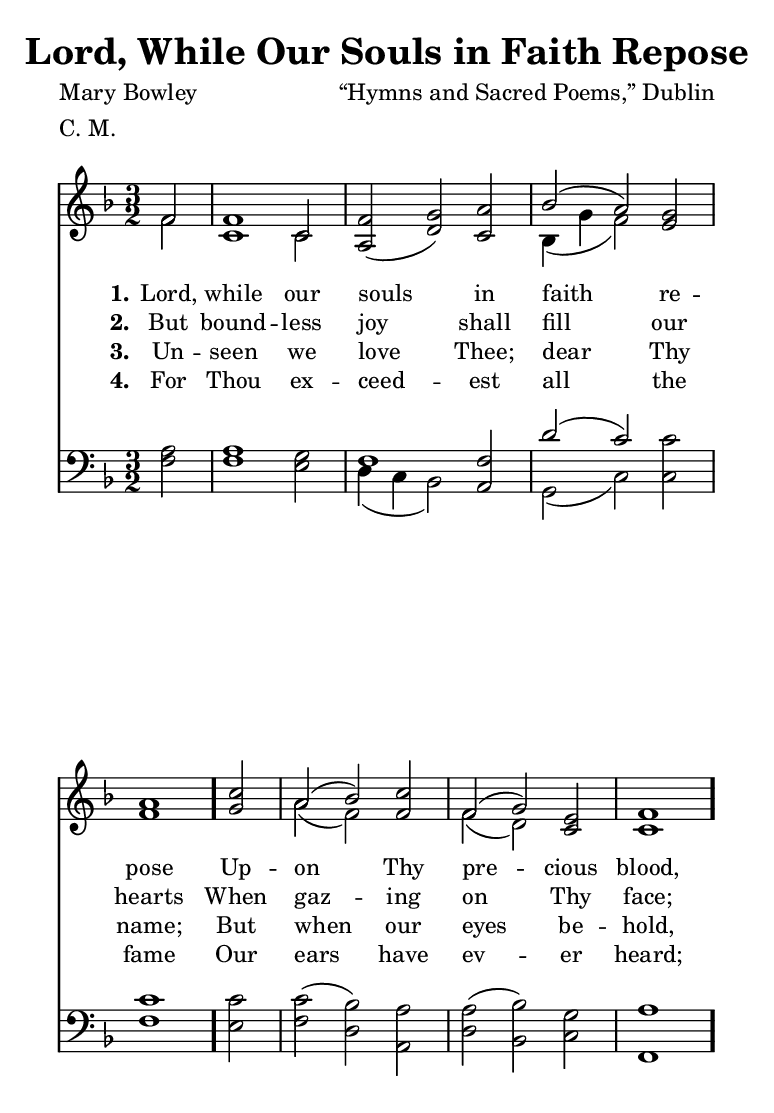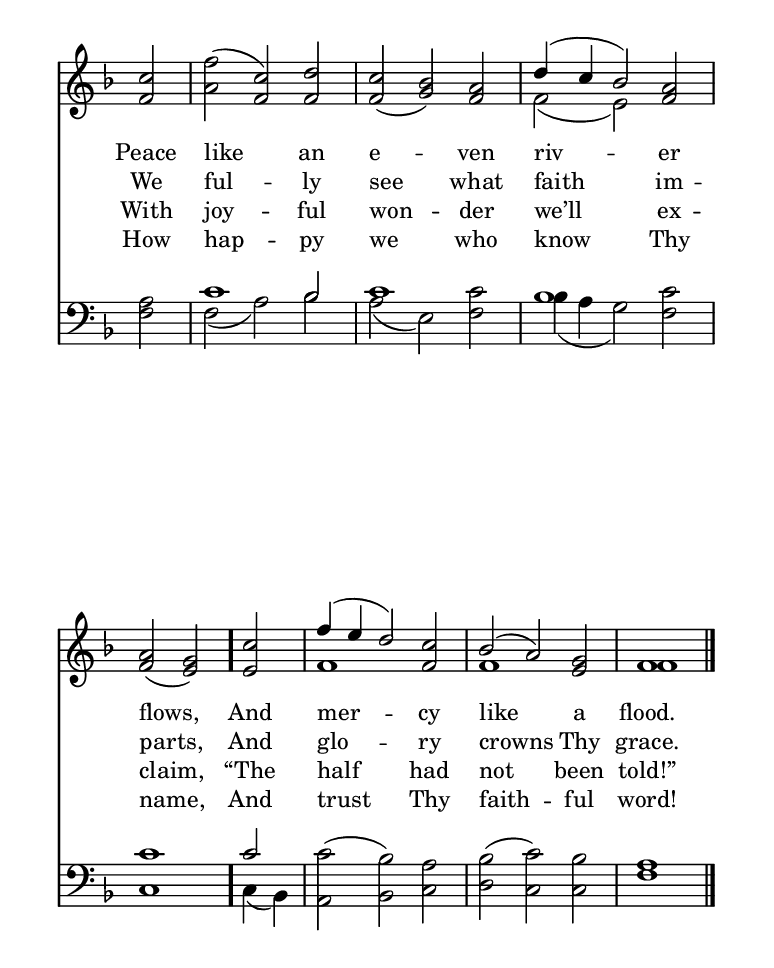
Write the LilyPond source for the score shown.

\include "common/global.ily"
\paper {
  \include "common/paper.ily"
  %ragged-bottom = ##t
  ragged-last-bottom = ##t
  %systems-per-page = ##f
  %page-count = ##f
  system-count = #(cond (is-eogsized 2) (#t #f))
}

\header{
  hymnnumber = "148"
  title = "Lord, While Our Souls in Faith Repose"
  tunename = "Irish"
  meter = "C. M."
  poet = "Mary Bowley"
  composer = "“Hymns and Sacred Poems,” Dublin"
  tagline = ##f
}

% for fermata in MIDI
ta = { \tempo 2=90 }
tb = { \tempo 2=45 }

global = {
  \include "common/overrides.ily"
  \override Staff.TimeSignature.style = #'numbered
  \time 3/2
  \override Score.MetronomeMark.transparent = ##t % hide all fermata changes too
  \ta
  \key f \major
  \partial 2
  \autoBeamOff
}

notesSoprano = {
\global
\relative c' {

  f2 | f1 c2 | f(g) a | bes( a) g | a1
  c2 | a( bes) c | f,( g) e | f1
  c'2 | f( c) d | c( bes) a | d4( c bes2) a | a( g)
  c | f4( e d2) c | bes( a) g | f1
  \bar "|."

}
}

notesAlto = {
\global
\relative e' {

  f2 | c1 c2 | a( d) c | bes4( g' f2) e | f1
  g2 | a( f) f | f( d) c | c1
  f2 | a( f) f | f( g) f | f( e) f | f( e)
  e | f1 f2 | f1 e2 | f1

}
}

notesTenor = {
\global
\relative a {

  a2 | a1 g2 | f1 f2 | d'2( c) c | c1
  c2 | c( bes) a | a( bes) g | a1
  a2 | c1 bes2 | c1 c2 | bes1 c2 | c1
  c2 | c( bes) a | bes( c) bes | a1

}
}

notesBass = {
\global
\relative f {

  f2 | f1 e2 | d4( c bes2) a | g( c) c | f1
  e2 | f( d) a | d( bes) c | f,1
  f'2 | f( a) bes | a( e) f | bes4( a g2) f2 | c1
  c4( bes) | a2( bes) c | d( c) c | f1

}
}

wordsA = \lyricmode {
\set stanza = "1."

Lord, while our souls in faith re -- pose \bar "."
Up -- on Thy pre -- cious blood, \bar "." \eogbreak
Peace like an e -- ven riv -- er flows, \bar "."
And mer -- cy like a flood. \bar "."

}

wordsB = \lyricmode {
\set stanza = "2."

But bound -- less joy shall fill our hearts
When gaz -- ing on Thy face;
We ful -- ly see what faith im -- parts,
And glo -- ry crowns Thy grace.

}

wordsC = \lyricmode {
\set stanza = "3."

Un -- seen we love Thee; dear Thy name;
But when our eyes be -- hold,
With joy -- ful won -- der we’ll ex -- claim,
“The half had not been told!”

}

wordsD = \lyricmode {
\set stanza = "4."

For Thou ex -- ceed -- est all the fame
Our ears have ev -- er heard;
How hap -- py we who know Thy name,
And trust Thy faith -- ful word!

}

\score {
  \context ChoirStaff <<
    \context Staff = upper <<
      \set Staff.autoBeaming = ##f
      \set ChoirStaff.systemStartDelimiter = #'SystemStartBar
      \set ChoirStaff.printPartCombineTexts = ##f
      \partcombine #'(2 . 9) \notesSoprano \notesAlto
      \context NullVoice = sopranos { \voiceOne << \notesSoprano >> }
      \context Lyrics = one   \lyricsto sopranos \wordsA
      \context Lyrics = two   \lyricsto sopranos \wordsB
      \context Lyrics = three \lyricsto sopranos \wordsC
      \context Lyrics = four  \lyricsto sopranos \wordsD
    >>
    \context Staff = men <<
      \set Staff.autoBeaming = ##f
      \clef bass
      \set ChoirStaff.printPartCombineTexts = ##f
      \partcombine #'(2 . 9) \notesTenor \notesBass
    >>
  >>
  \layout {
    \include "common/layout.ily"
  }
  \midi{
    \include "common/midi.ily"
  }
}

\version "2.19.49"  % necessary for upgrading to future LilyPond versions.

% vi:set et ts=2 sw=2 ai nocindent syntax=lilypond:
